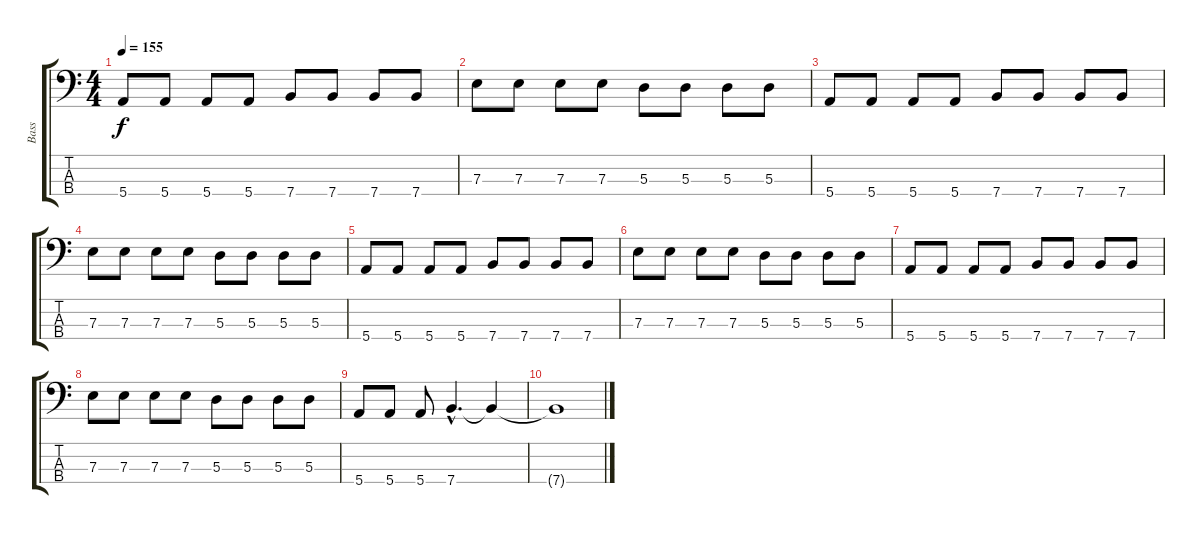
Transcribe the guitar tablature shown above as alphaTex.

\track ("Bass" "Bass") {instrument electricbasspick}
\staff {score tabs}
\tuning (G2 D2 A1 E1) {hide}
\ts (4 4)
\tempo 155
\clef f4
\ks c
5.4.8{dy f} 5.4.8 5.4.8 5.4.8 7.4.8 7.4.8 7.4.8 7.4.8 |
7.3.8 7.3.8 7.3.8 7.3.8 5.3.8 5.3.8 5.3.8 5.3.8 |
5.4.8 5.4.8 5.4.8 5.4.8 7.4.8 7.4.8 7.4.8 7.4.8 |
7.3.8 7.3.8 7.3.8 7.3.8 5.3.8 5.3.8 5.3.8 5.3.8 |
5.4.8 5.4.8 5.4.8 5.4.8 7.4.8 7.4.8 7.4.8 7.4.8 |
7.3.8 7.3.8 7.3.8 7.3.8 5.3.8 5.3.8 5.3.8 5.3.8 |
5.4.8 5.4.8 5.4.8 5.4.8 7.4.8 7.4.8 7.4.8 7.4.8 |
7.3.8 7.3.8 7.3.8 7.3.8 5.3.8 5.3.8 5.3.8 5.3.8 |
5.4.8 5.4.8 5.4.8 7.4{hac}.4{d} 7.4{t}.4 |
7.4{t}.1
